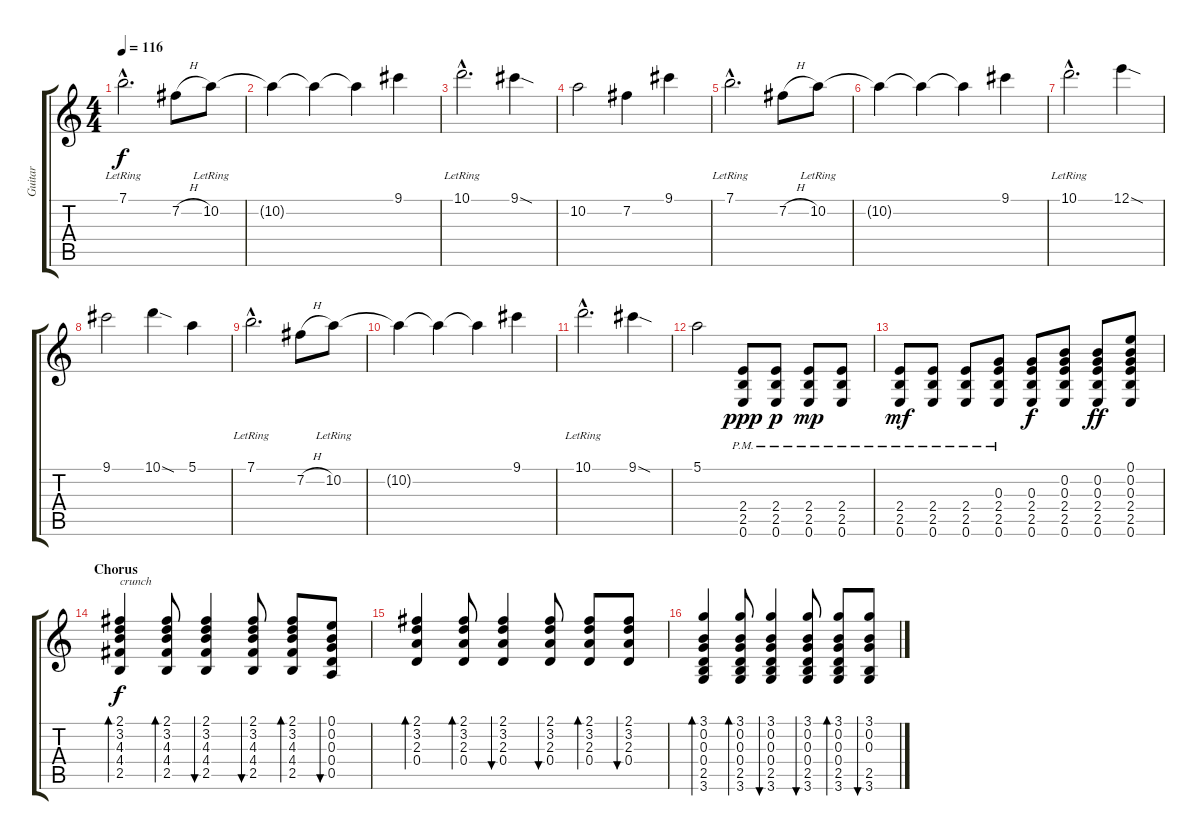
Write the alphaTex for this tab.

\track ("Guitar" "Guitar") {instrument electricguitarclean}
\staff {score tabs}
\tuning (E4 B3 G3 D3 A2 E2) {hide}
\ts (4 4)
\tempo 116
\clef g2
\ks c
7.1{hac lr}.2{d dy f} 7.2{h}.8 10.2{lr}.8 |
10.2{t}.4 10.2{t}.4 10.2{t}.4 9.1.4 |
10.1{hac lr}.2{d} 9.1{sod}.4 |
10.2.2 7.2.4 9.1.4 |
7.1{hac lr}.2{d} 7.2{h}.8 10.2{lr}.8 |
10.2{t}.4 10.2{t}.4 10.2{t}.4 9.1.4 |
10.1{hac lr}.2{d} 12.1{sod}.4 |
9.1.2 10.1{sod}.4 5.1.4 |
7.1{hac lr}.2{d} 7.2{h}.8 10.2{lr}.8 |
10.2{t}.4 10.2{t}.4 10.2{t}.4 9.1.4 |
10.1{hac lr}.2{d} 9.1{sod}.4 |
5.1.2 (2.4{pm} 2.5{pm} 0.6{pm}).8{dy ppp} (2.4{pm} 2.5{pm} 0.6{pm}).8{dy p} (2.4{pm} 2.5{pm} 0.6{pm}).8{dy mp} (2.4{pm} 2.5{pm} 0.6{pm}).8 |
(2.4{pm} 2.5{pm} 0.6{pm}).8{dy mf} (2.4{pm} 2.5{pm} 0.6{pm}).8 (2.4 2.5{pm} 0.6{pm}).8 (0.3 2.4 2.5{pm} 0.6{pm}).8 (0.3 2.4 2.5 0.6).8{dy f} (0.2 0.3 2.4 2.5 0.6).8 (0.2 0.3 2.4 2.5 0.6).8{dy ff} (0.1 0.2 0.3 2.4 2.5 0.6).8 |
\section ("" "Chorus")
(2.1 3.2 4.3 4.4 2.5).4{bd 30 txt "crunch" dy f} (2.1 3.2 4.3 4.4 2.5).8{bd 60} (2.1 3.2 4.3 4.4 2.5).4{bu 60} (2.1 3.2 4.3 4.4 2.5).8{bu 30} (2.1 3.2 4.3 4.4 2.5).8{bd 30} (0.1 0.2 0.3 0.4 0.5).8{bu 30} |
(2.1 3.2 2.3 0.4).4{bd 30} (2.1 3.2 2.3 0.4).8{bd 60} (2.1 3.2 2.3 0.4).4{bu 30} (2.1 3.2 2.3 0.4).8{bu 30} (2.1 3.2 2.3 0.4).8{bd 30} (2.1 3.2 2.3 0.4).8{bu 30} |
(3.1 0.2 0.3 0.4 2.5 3.6).4{bd 60} (3.1 0.2 0.3 0.4 2.5 3.6).8{bd 60} (3.1 0.2 0.3 0.4 2.5 3.6).4{bu 60} (3.1 0.2 0.3 0.4 2.5 3.6).8{bu 60} (3.1 0.2 0.3 0.4 2.5 3.6).8{bd 60} (3.1 0.2 0.3 2.5 3.6).8{bu 60}
